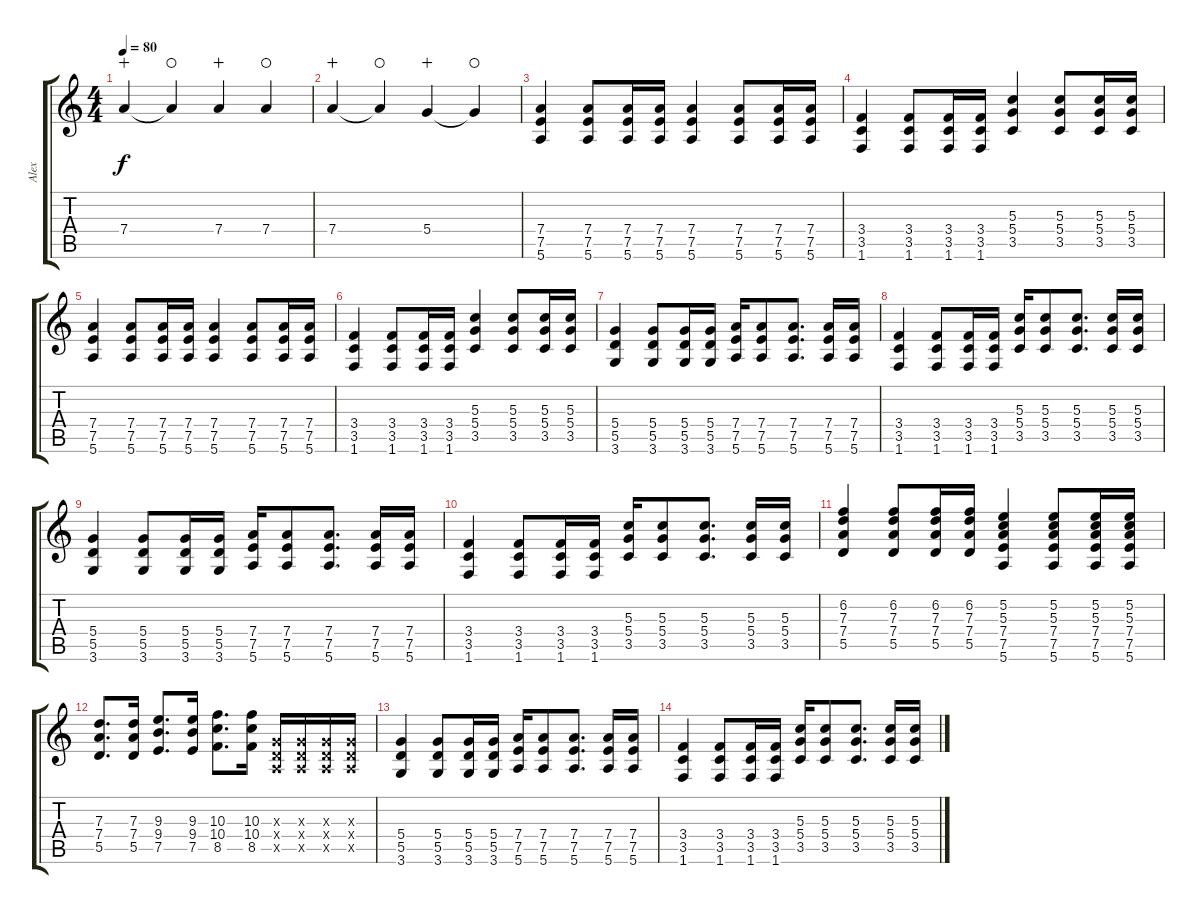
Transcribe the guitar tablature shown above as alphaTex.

\track ("Alex" "Alex") {instrument overdrivenguitar}
\staff {score tabs}
\tuning (E4 B3 G3 D3 A2 E2) {hide}
\ts (4 4)
\tempo 80
\clef g2
\ks c
7.4.4{dy f wahc} 7.4{t}.4{waho} 7.4.4{wahc} 7.4.4{waho} |
7.4.4{wahc} 7.4{t}.4{waho} 5.4.4{wahc} 5.4{t}.4{waho} |
(7.4 7.5 5.6).4 (7.4 7.5 5.6).8 (7.4 7.5 5.6).16 (7.4 7.5 5.6).16 (7.4 7.5 5.6).4 (7.4 7.5 5.6).8 (7.4 7.5 5.6).16 (7.4 7.5 5.6).16 |
(3.4 3.5 1.6).4 (3.4 3.5 1.6).8 (3.4 3.5 1.6).16 (3.4 3.5 1.6).16 (5.3 5.4 3.5).4 (5.3 5.4 3.5).8 (5.3 5.4 3.5).16 (5.3 5.4 3.5).16 |
(7.4 7.5 5.6).4 (7.4 7.5 5.6).8 (7.4 7.5 5.6).16 (7.4 7.5 5.6).16 (7.4 7.5 5.6).4 (7.4 7.5 5.6).8 (7.4 7.5 5.6).16 (7.4 7.5 5.6).16 |
(3.4 3.5 1.6).4 (3.4 3.5 1.6).8 (3.4 3.5 1.6).16 (3.4 3.5 1.6).16 (5.3 5.4 3.5).4 (5.3 5.4 3.5).8 (5.3 5.4 3.5).16 (5.3 5.4 3.5).16 |
(5.4 5.5 3.6).4 (5.4 5.5 3.6).8 (5.4 5.5 3.6).16 (5.4 5.5 3.6).16 (7.4 7.5 5.6).16 (7.4 7.5 5.6).8 (7.4 7.5 5.6).8{d} (7.4 7.5 5.6).16 (7.4 7.5 5.6).16 |
(3.4 3.5 1.6).4 (3.4 3.5 1.6).8 (3.4 3.5 1.6).16 (3.4 3.5 1.6).16 (5.3 5.4 3.5).16 (5.3 5.4 3.5).8 (5.3 5.4 3.5).8{d} (5.3 5.4 3.5).16 (5.3 5.4 3.5).16 |
(5.4 5.5 3.6).4 (5.4 5.5 3.6).8 (5.4 5.5 3.6).16 (5.4 5.5 3.6).16 (7.4 7.5 5.6).16 (7.4 7.5 5.6).8 (7.4 7.5 5.6).8{d} (7.4 7.5 5.6).16 (7.4 7.5 5.6).16 |
(3.4 3.5 1.6).4 (3.4 3.5 1.6).8 (3.4 3.5 1.6).16 (3.4 3.5 1.6).16 (5.3 5.4 3.5).16 (5.3 5.4 3.5).8 (5.3 5.4 3.5).8{d} (5.3 5.4 3.5).16 (5.3 5.4 3.5).16 |
(6.2 7.3 7.4 5.5).4 (6.2 7.3 7.4 5.5).8 (6.2 7.3 7.4 5.5).16 (6.2 7.3 7.4 5.5).16 (5.2 5.3 7.4 7.5 5.6).4 (5.2 5.3 7.4 7.5 5.6).8 (5.2 5.3 7.4 7.5 5.6).16 (5.2 5.3 7.4 7.5 5.6).16 |
(7.3 7.4 5.5).8{d} (7.3 7.4 5.5).16 (9.3 9.4 7.5).8{d} (9.3 9.4 7.5).16 (10.3 10.4 8.5).8{d} (10.3 10.4 8.5).16 (0.3{x} 0.4{x} 0.5{x}).16 (0.3{x} 0.4{x} 0.5{x}).16 (0.3{x} 0.4{x} 0.5{x}).16 (0.3{x} 0.4{x} 0.5{x}).16 |
(5.4 5.5 3.6).4 (5.4 5.5 3.6).8 (5.4 5.5 3.6).16 (5.4 5.5 3.6).16 (7.4 7.5 5.6).16 (7.4 7.5 5.6).8 (7.4 7.5 5.6).8{d} (7.4 7.5 5.6).16 (7.4 7.5 5.6).16 |
(3.4 3.5 1.6).4 (3.4 3.5 1.6).8 (3.4 3.5 1.6).16 (3.4 3.5 1.6).16 (5.3 5.4 3.5).16 (5.3 5.4 3.5).8 (5.3 5.4 3.5).8{d} (5.3 5.4 3.5).16 (5.3 5.4 3.5).16
